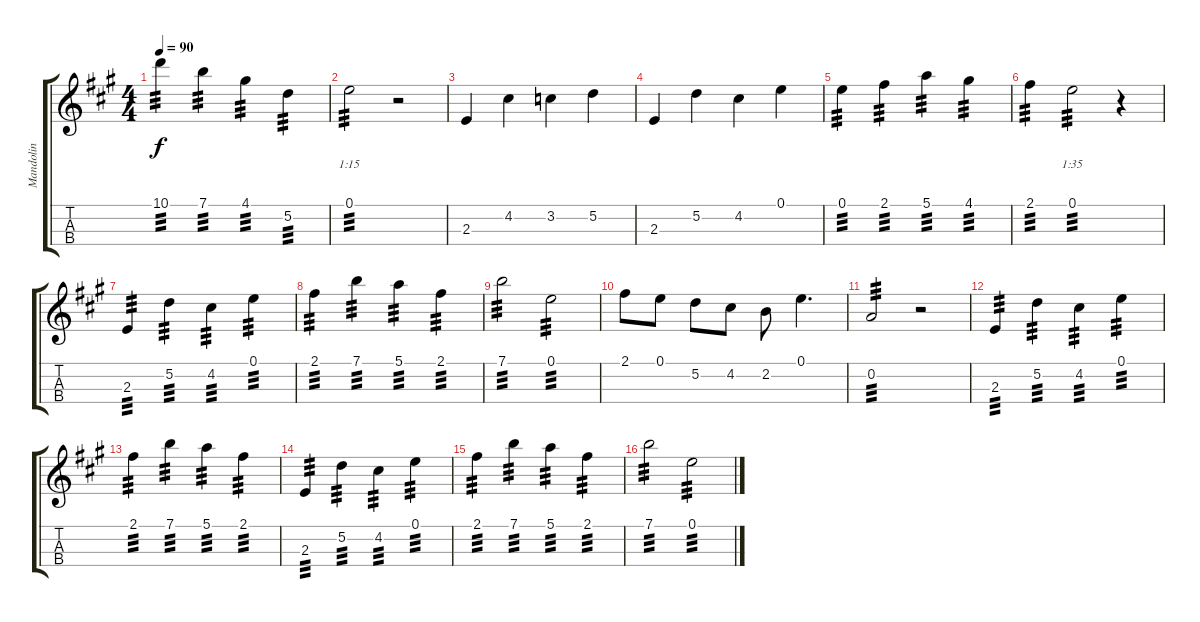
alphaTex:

\track ("Mandolin" "Mandolin") {instrument acousticguitarnylon}
\staff {score tabs}
\tuning (E4 A3 D3 G2) {hide}
\ts (4 4)
\tempo 90
\clef g2
\ks a
10.1.4{lyrics (0 "") lyrics (1 "") lyrics (2 "") lyrics (3 "") lyrics (4 "") tp 3 dy f} 7.1.4{lyrics (0 "") lyrics (1 "") lyrics (2 "") lyrics (3 "") lyrics (4 "") tp 3} 4.1.4{lyrics (0 "") lyrics (1 "") lyrics (2 "") lyrics (3 "") lyrics (4 "") tp 3} 5.2.4{lyrics (0 "") lyrics (1 "") lyrics (2 "") lyrics (3 "") lyrics (4 "") tp 3} |
0.1.2{lyrics (0 "1:15") lyrics (1 "") lyrics (2 "") lyrics (3 "") lyrics (4 "") tp 3} r.2 |
2.3.4{lyrics (0 "") lyrics (1 "") lyrics (2 "") lyrics (3 "") lyrics (4 "")} 4.2.4{lyrics (0 "") lyrics (1 "") lyrics (2 "") lyrics (3 "") lyrics (4 "")} 3.2.4{lyrics (0 "") lyrics (1 "") lyrics (2 "") lyrics (3 "") lyrics (4 "")} 5.2.4{lyrics (0 "") lyrics (1 "") lyrics (2 "") lyrics (3 "") lyrics (4 "")} |
2.3.4{lyrics (0 "") lyrics (1 "") lyrics (2 "") lyrics (3 "") lyrics (4 "")} 5.2.4{lyrics (0 "") lyrics (1 "") lyrics (2 "") lyrics (3 "") lyrics (4 "")} 4.2.4{lyrics (0 "") lyrics (1 "") lyrics (2 "") lyrics (3 "") lyrics (4 "")} 0.1.4{lyrics (0 "") lyrics (1 "") lyrics (2 "") lyrics (3 "") lyrics (4 "")} |
0.1.4{lyrics (0 "") lyrics (1 "") lyrics (2 "") lyrics (3 "") lyrics (4 "") tp 3} 2.1.4{lyrics (0 "") lyrics (1 "") lyrics (2 "") lyrics (3 "") lyrics (4 "") tp 3} 5.1.4{lyrics (0 "") lyrics (1 "") lyrics (2 "") lyrics (3 "") lyrics (4 "") tp 3} 4.1.4{lyrics (0 "") lyrics (1 "") lyrics (2 "") lyrics (3 "") lyrics (4 "") tp 3} |
2.1.4{lyrics (0 "") lyrics (1 "") lyrics (2 "") lyrics (3 "") lyrics (4 "") tp 3} 0.1.2{lyrics (0 "1:35") lyrics (1 "") lyrics (2 "") lyrics (3 "") lyrics (4 "") tp 3} r.4 |
2.3.4{tp 3} 5.2.4{tp 3} 4.2.4{tp 3} 0.1.4{tp 3} |
2.1.4{tp 3} 7.1.4{tp 3} 5.1.4{tp 3} 2.1.4{tp 3} |
7.1.2{tp 3} 0.1.2{tp 3} |
2.1.8 0.1.8 5.2.8 4.2.8 2.2.8 0.1.4{d} |
0.2.2{tp 3} r.2 |
2.3.4{tp 3} 5.2.4{tp 3} 4.2.4{tp 3} 0.1.4{tp 3} |
2.1.4{tp 3} 7.1.4{tp 3} 5.1.4{tp 3} 2.1.4{tp 3} |
2.3.4{tp 3} 5.2.4{tp 3} 4.2.4{tp 3} 0.1.4{tp 3} |
2.1.4{tp 3} 7.1.4{tp 3} 5.1.4{tp 3} 2.1.4{tp 3} |
7.1.2{tp 3} 0.1.2{tp 3}
